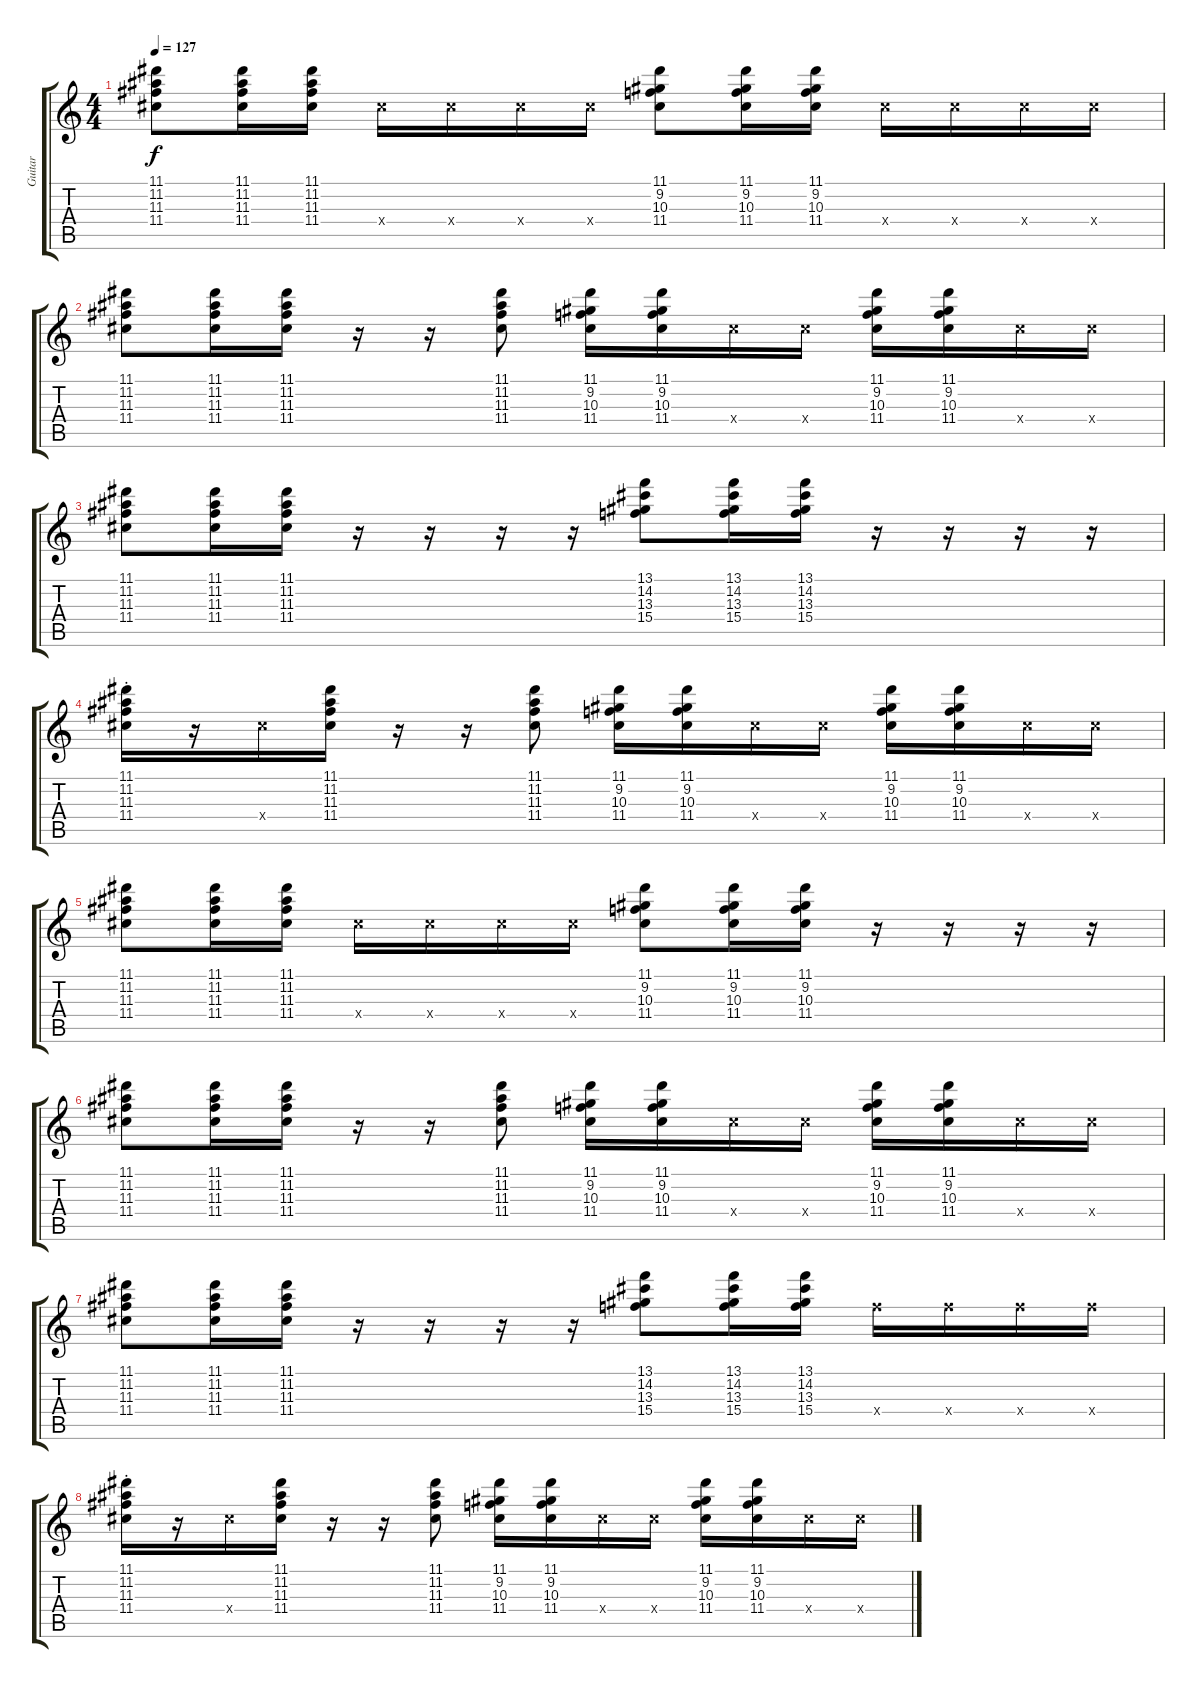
\track ("Guitar" "Guitar") {instrument acousticguitarnylon}
\staff {score tabs}
\tuning (E4 B3 G3 D3 A2 E2) {hide}
\ts (4 4)
\tempo 127
\clef g2
\ks c
(11.1 11.2 11.3 11.4).8{dy f} (11.1 11.2 11.3 11.4).16 (11.1 11.2 11.3 11.4).16 11.4{x}.16 11.4{x}.16 11.4{x}.16 11.4{x}.16 (11.1 9.2 10.3 11.4).8 (11.1 9.2 10.3 11.4).16 (11.1 9.2 10.3 11.4).16 11.4{x}.16 11.4{x}.16 11.4{x}.16 11.4{x}.16 |
(11.1 11.2 11.3 11.4).8 (11.1 11.2 11.3 11.4).16 (11.1 11.2 11.3 11.4).16 r.16 r.16 (11.1 11.2 11.3 11.4).8 (11.1 9.2 10.3 11.4).16 (11.1 9.2 10.3 11.4).16 11.4{x}.16 11.4{x}.16 (11.1 9.2 10.3 11.4).16 (11.1 9.2 10.3 11.4).16 11.4{x}.16 11.4{x}.16 |
(11.1 11.2 11.3 11.4).8 (11.1 11.2 11.3 11.4).16 (11.1 11.2 11.3 11.4).16 r.16 r.16 r.16 r.16 (13.1 14.2 13.3 15.4).8 (13.1 14.2 13.3 15.4).16 (13.1 14.2 13.3 15.4).16 r.16 r.16 r.16 r.16 |
(11.1 11.2 11.3 11.4{st}).16 r.16 11.4{x}.16 (11.1 11.2 11.3 11.4).16 r.16 r.16 (11.1 11.2 11.3 11.4).8 (11.1 9.2 10.3 11.4).16 (11.1 9.2 10.3 11.4).16 11.4{x}.16 11.4{x}.16 (11.1 9.2 10.3 11.4).16 (11.1 9.2 10.3 11.4).16 11.4{x}.16 11.4{x}.16 |
(11.1 11.2 11.3 11.4).8 (11.1 11.2 11.3 11.4).16 (11.1 11.2 11.3 11.4).16 11.4{x}.16 11.4{x}.16 11.4{x}.16 11.4{x}.16 (11.1 9.2 10.3 11.4).8 (11.1 9.2 10.3 11.4).16 (11.1 9.2 10.3 11.4).16 r.16 r.16 r.16 r.16 |
(11.1 11.2 11.3 11.4).8 (11.1 11.2 11.3 11.4).16 (11.1 11.2 11.3 11.4).16 r.16 r.16 (11.1 11.2 11.3 11.4).8 (11.1 9.2 10.3 11.4).16 (11.1 9.2 10.3 11.4).16 11.4{x}.16 11.4{x}.16 (11.1 9.2 10.3 11.4).16 (11.1 9.2 10.3 11.4).16 11.4{x}.16 11.4{x}.16 |
(11.1 11.2 11.3 11.4).8 (11.1 11.2 11.3 11.4).16 (11.1 11.2 11.3 11.4).16 r.16 r.16 r.16 r.16 (13.1 14.2 13.3 15.4).8 (13.1 14.2 13.3 15.4).16 (13.1 14.2 13.3 15.4).16 15.4{x}.16 15.4{x}.16 15.4{x}.16 15.4{x}.16 |
(11.1 11.2 11.3 11.4{st}).16 r.16 11.4{x}.16 (11.1 11.2 11.3 11.4).16 r.16 r.16 (11.1 11.2 11.3 11.4).8 (11.1 9.2 10.3 11.4).16 (11.1 9.2 10.3 11.4).16 11.4{x}.16 11.4{x}.16 (11.1 9.2 10.3 11.4).16 (11.1 9.2 10.3 11.4).16 11.4{x}.16 11.4{x}.16
